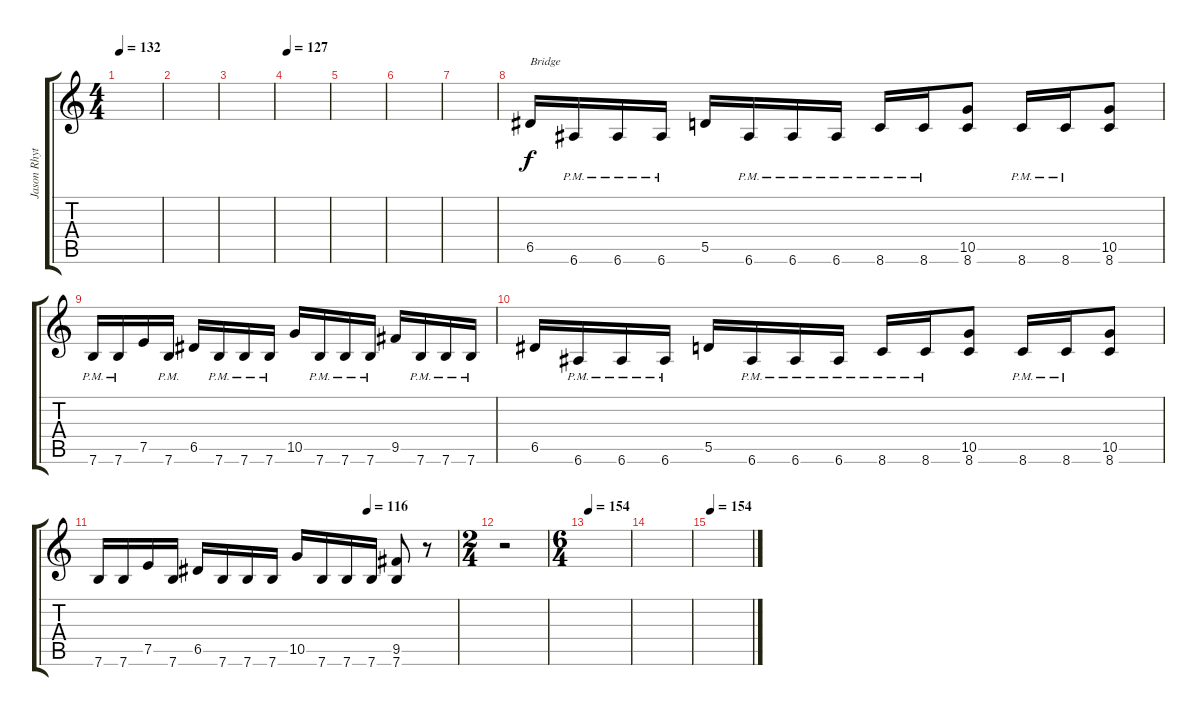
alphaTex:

\track ("Jason Rhythm 1" "Jason Rhyt") {instrument distortionguitar}
\staff {score tabs}
\tuning (E4 B3 G3 D3 A2 E2) {hide}
\ts (4 4)
\tempo 132
\clef g2
\ks c
|
|
|
\tempo 127
|
|
|
|
6.5.16{txt "Bridge"} 6.6{pm}.16 6.6{pm}.16 6.6{pm}.16 5.5.16 6.6{pm}.16 6.6{pm}.16 6.6{pm}.16 8.6{pm}.16 8.6{pm}.16 (10.5 8.6).8 8.6{pm}.16 8.6{pm}.16 (10.5 8.6).8 |
7.6{pm}.16 7.6{pm}.16 7.5.16 7.6{pm}.16 6.5.16 7.6{pm}.16 7.6{pm}.16 7.6{pm}.16 10.5.16 7.6{pm}.16 7.6{pm}.16 7.6{pm}.16 9.5.16 7.6{pm}.16 7.6{pm}.16 7.6{pm}.16 |
6.5.16 6.6{pm}.16 6.6{pm}.16 6.6{pm}.16 5.5.16 6.6{pm}.16 6.6{pm}.16 6.6{pm}.16 8.6{pm}.16 8.6{pm}.16 (10.5 8.6).8 8.6{pm}.16 8.6{pm}.16 (10.5 8.6).8 |
\tempo (116 0.75)
7.6.16 7.6.16 7.5.16 7.6.16 6.5.16 7.6.16 7.6.16 7.6.16 10.5.16 7.6.16 7.6.16 7.6.16 (9.5 7.6).8 r.8 |
\ts (2 4)
r.2 |
\ts (6 4)
\tempo 154
|
|
\tempo 154
